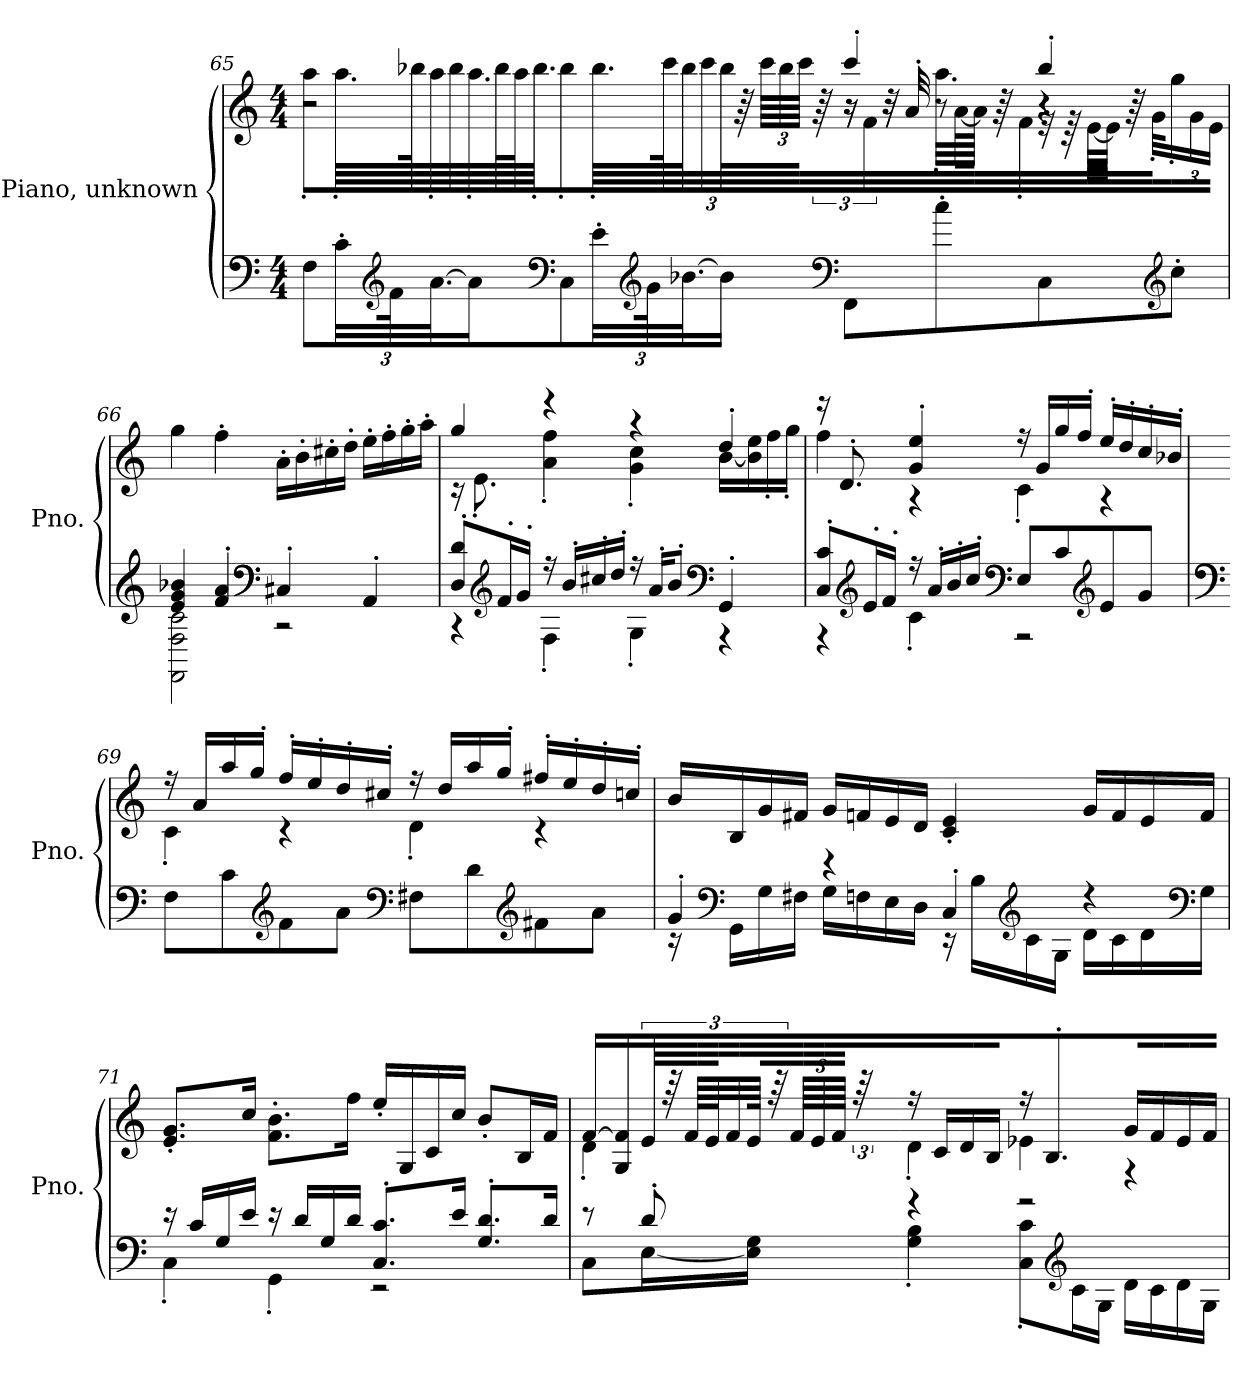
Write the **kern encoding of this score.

**kern	**kern
*part1	*part1
*staff2	*staff1
*I"Piano, unknown	*
*I'Pno.	*
!!LO:PB:g=z
*clefF4	*clefG2
*k[]	*k[]
*M4/4	*M4/4
=65	=65
*	*^
*	*	*^
8F\L	2r	8aa'\L	2r
*Xbrackettup	*	*	*
48c'\LL	.	64.aa'\LLL	.
*clefG2	*	*	*
96f\K	.	.	.
.	.	128bb-X\K	.
[48.a\J	.	64aa'\	.
.	.	64bb-\	.
16a\J]	.	64.aa'\	.
.	.	128bb-\L	.
.	.	128aa\J	.
.	.	64.bb-'\JJJ	.
*clefF4	*	*	*
8C\	.	8bb-'\	.
48e'\LL	.	64.bb-'\LLL	.
*clefG2	*	*	*
96g\K	.	.	.
.	.	128ccc\K	.
*	*	*Xbrackettup	*
[48.b-X\J	.	96bb-\J	.
.	.	48ccc\	.
*	*	*brackettup	*
16b-\JJ]	.	96bb-\JJJk	.
.	.	96r	.
.	.	96ccc\LLLL	.
.	.	96bb-\	.
.	.	96ccc\JJJJ	.
.	.	96r	.
*clefF4	*	*	*
8FF\L	4ccc'/	24r	16r
.	.	48f\	.
.	.	16r	32r
.	.	.	32a'/
8cc'\	.	32.aa'\LLL	8r
.	.	[64a\L	.
.	.	64a\JJJJ]	.
.	.	64r	.
.	.	32f'\	.
8C\	4bb-'/	32r	4r
.	.	64r	.
.	.	[64e\LLLL	.
.	.	64e\JJJJ]	.
.	.	64r	.
.	.	32g'\KLL	.
*clefG2	*	*	*
*	*	*Xbrackettup	*
8cc'\J	.	24gg'\	.
.	.	24g\	.
.	.	24e\JJ	.
*	*v	*v	*v
!!LO:LB:g=z
=66	=66
*^	*
4e/ 4g/ 4b-X/	2FF\ 2F\ 2c\	4gg\
4f/' 4a/'	.	4ff'\
*clefF4	*	*
4C#X'/	2r	16a'\LL
.	.	16b'\
.	.	16cc#X'\
.	.	16dd'\JJ
4AA'/	.	16ee'\LL
.	.	16ff'\
.	.	16gg'\
.	.	16aa'\JJ
=67	=67	=67
*	*	*^
8D/' 8d/'L	4r	4gg/	16r
.	.	.	8.e'\
*clefG2	*	*	*
16f'/L	.	.	.
16g'/JJ	.	.	.
16r	4F'\	4r	4a\' 4ff\'
16b'/LL	.	.	.
16cc#X'/	.	.	.
16dd'/JJ	.	.	.
16r	4G'\	4r	4g\' 4cc\'
16a'/KL	.	.	.
8b'/J	.	.	.
*clefF4	*	*	*
4GG'/	4r	4dd'/	[16b\LL
.	.	.	16b\] 16ee\
.	.	.	16ff'\
.	.	.	16gg'\JJ
!!LO:LB:g=z	!!
=68	=68	=68	=68
8C/' 8c/'L	4r	16r	4ff\
.	.	8.d'/	.
*clefG2	*	*	*
16e'/L	.	.	.
16f'/JJ	.	.	.
16r	4c'\	4g/' 4ee/'	4r
16a'/LL	.	.	.
16b'/	.	.	.
16cc'/JJ	.	.	.
*clefF4	*	*	*
8E/L	2r	16r	4c'\
.	.	16g/LL	.
8c/	.	16gg/	.
.	.	16ff'/JJ	.
*clefG2	*	*	*
8e/	.	16ee'/LL	4r
.	.	16dd'/	.
8g/J	.	16cc'/	.
.	.	16b-X'/JJ	.
*v	*v	*	*
=69	=69	=69
*clefF4	*	*
8F\L	16r	4c'\
.	16a/LL	.
8c\	16aa/	.
.	16gg'/JJ	.
*clefG2	*	*
8f\	16ff'/LL	4r
.	16ee'/	.
8a\J	16dd'/	.
.	16cc#X'/JJ	.
*clefF4	*	*
8F#X\L	16r	4d'\
.	16dd/LL	.
8d\	16aa/	.
.	16gg'/JJ	.
*clefG2	*	*
8f#X\	16ff#X'/LL	4r
.	16ee'/	.
8a\J	16dd'/	.
.	16ccn'/JJ	.
*	*v	*v
!!LO:LB:g=z
=70	=70
*^	*
4g'/	16r	16b/LL
*clefF4	*	*
.	16GG\LL	16B/
.	16G\	16g/
.	16F#X\JJ	16f#X/JJ
4r	16G\LL	16g/LL
.	16Fn\	16fn/
.	16E\	16e/
.	16D\JJ	16d/JJ
4C'/	16r	4c/' 4e/'
.	16B\LL	.
*clefG2	*	*
.	16c\	.
.	16G\JJ	.
4r	16d\LL	16g/LL
.	16c\	16f/
.	16d\	16e/
*clefF4	*	*
.	16G\JJ	16f/JJ
=71	=71	=71
16r	4C'\	8.e/' 8.g/'L
16c/LL	.	.
16G/	.	.
16e/JJ	.	16cc/Jk
16r	4GG'\	8.f\' 8.b\'L
16d/LL	.	.
16G/	.	.
16d/JJ	.	16ff\Jk
8.C/' 8.c/'L	2r	16ee'/LL
.	.	16G/
.	.	16c/
16e/Jk	.	16cc/JJ
8.G/' 8.d/'L	.	8b'/L
.	.	16B/L
16d/Jk	.	16f/JJ
!!LO:LB:g=z
=72	=72	=72
*	*	*^
8r	8C\L	[16f/LL	4d'\
.	.	16G/ 16f/]	.
*	*	*brackettup	*
8d'/	[16E\L	96e/JJkk	.
.	.	96r	.
.	.	96f/LLLL	.
*	*	*Xbrackettup	*
.	.	96e/J	.
.	.	48f/	.
*	*	*brackettup	*
.	16E\] 16G\JJ	96e/JJJk	.
.	.	96r	.
.	.	96f/LLLL	.
.	.	96e/	.
.	.	96f/JJJJ	.
.	.	96r	.
4r	4G\' 4B\'	16r	4d'\
.	.	16c/LL	.
.	.	16d/	.
.	.	16B/JJ	.
2r	8C\' 8c\'L	16r	4e-X\
.	.	8.B'/	.
*clefG2	*	*	*
.	16c\L	.	.
.	16G\JJ	.	.
.	16d\LL	16g/LL	4r
.	16c\	16f/	.
.	16d\	16e-/	.
.	16G\JJ	16f/JJ	.
*v	*v	*	*
*	*v	*v
=	=
*-	*-
